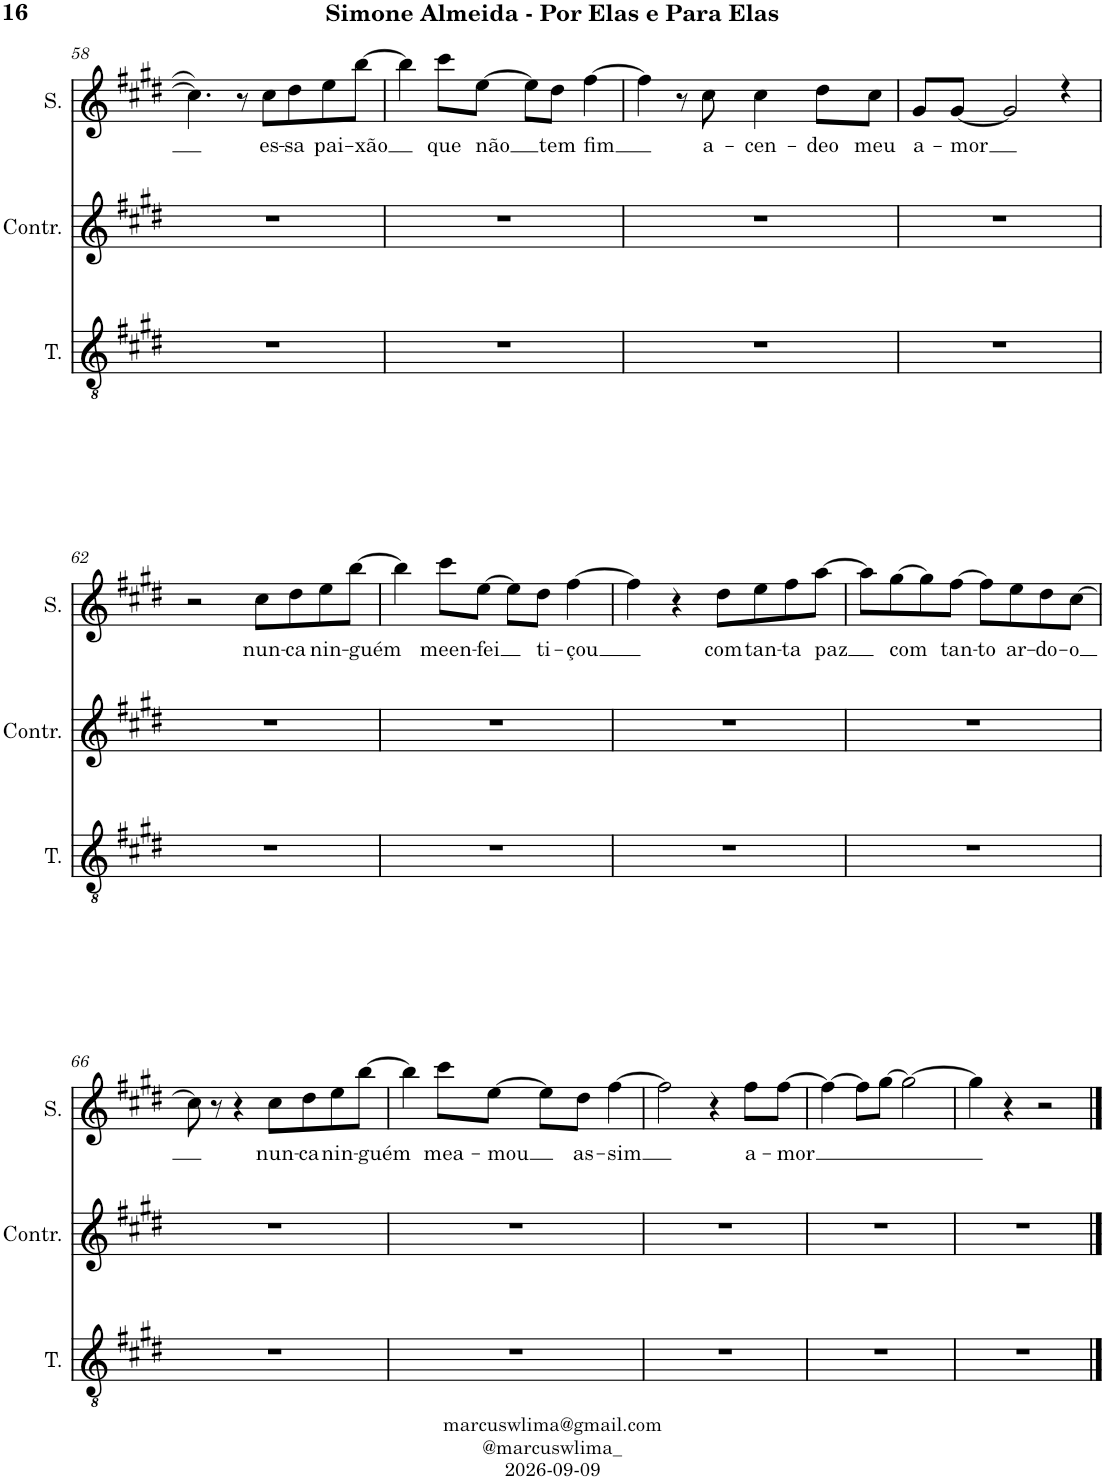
**kern	**kern	**kern	**text
*part3	*part2	*part1	*part1
*staff3	*staff2	*staff1	*staff1
*I"Tenor	*I"Contralto	*I"Soprano	*
*I'T.	*I'Contr.	*I'S.	*
!!LO:PB:g=z
*clefGv2	*clefG2	*clefG2	*
*k[f#c#g#d#]	*k[f#c#g#d#]	*k[f#c#g#d#]	*
*M4/4	*M4/4	*M4/4	*
=58	=58	=58	=58
1r	1r	4.cc#\]	.
.	.	8r	.
!	!	!	!LO:LY:b
.	.	8cc#\L	es-
!	!	!	!LO:LY:b
.	.	8dd#\	-sa
!	!	!	!LO:LY:b
.	.	8ee\	pai-
!	!	!	!LO:LY:b
.	.	[8bb\J	-xão
=59	=59	=59	=59
1r	1r	4bb\]	.
!	!	!	!LO:LY:b
.	.	8ccc#\L	que
!	!	!	!LO:LY:b
.	.	[8ee\J	não
.	.	8ee\L]	.
!	!	!	!LO:LY:b
.	.	8dd#\J	tem
!	!	!	!LO:LY:b
.	.	[4ff#\	fim
=60	=60	=60	=60
1r	1r	4ff#\]	.
.	.	8r	.
!	!	!	!LO:LY:b
.	.	8cc#\	a-
!	!	!	!LO:LY:b
.	.	4cc#\	-cen-
!	!	!	!LO:LY:b
.	.	8dd#\L	-deo
!	!	!	!LO:LY:b
.	.	8cc#\J	meu
=61	=61	=61	=61
!	!	!	!LO:LY:b
1r	1r	8g#/L	a-
!	!	!	!LO:LY:b
.	.	[8g#/J	-mor
.	.	2g#/]	.
.	.	4rdd	.
!!LO:LB:g=z
=62	=62	=62	=62
1r	1r	2r	.
!	!	!	!LO:LY:b
.	.	8cc#\L	nun-
!	!	!	!LO:LY:b
.	.	8dd#\	-ca
!	!	!	!LO:LY:b
.	.	8ee\	nin-
!	!	!	!LO:LY:b
.	.	[8bb\J	-guém
=63	=63	=63	=63
1r	1r	4bb\]	.
!	!	!	!LO:LY:b
.	.	8ccc#\L	meen-
!	!	!	!LO:LY:b
.	.	[8ee\J	-fei
.	.	8ee\L]	.
!	!	!	!LO:LY:b
.	.	8dd#\J	ti-
!	!	!	!LO:LY:b
.	.	[4ff#\	-çou
=64	=64	=64	=64
1r	1r	4ff#\]	.
.	.	4r	.
!	!	!	!LO:LY:b
.	.	8dd#\L	com
!	!	!	!LO:LY:b
.	.	8ee\	tan-
!	!	!	!LO:LY:b
.	.	8ff#\	-ta
!	!	!	!LO:LY:b
.	.	[8aa\J	paz
=65	=65	=65	=65
1r	1r	8aa\L]	.
!	!	!	!LO:LY:b
.	.	[8gg#\	com
.	.	8gg#\]	.
!	!	!	!LO:LY:b
.	.	[8ff#\J	tan-
!	!	!	!LO:LY:b
.	.	8ff#\L]	-to
!	!	!	!LO:LY:b
.	.	8ee\	ar-
!	!	!	!LO:LY:b
.	.	8dd#\	-do-
!	!	!	!LO:LY:b
.	.	[8cc#\J	-o
!!LO:LB:g=z
=66	=66	=66	=66
1r	1r	8cc#\]	.
.	.	8r	.
.	.	4r	.
!	!	!	!LO:LY:b
.	.	8cc#\L	nun-
!	!	!	!LO:LY:b
.	.	8dd#\	-ca
!	!	!	!LO:LY:b
.	.	8ee\	nin-
!	!	!	!LO:LY:b
.	.	[8bb\J	-guém
=67	=67	=67	=67
1r	1r	4bb\]	.
!	!	!	!LO:LY:b
.	.	8ccc#\L	mea-
!	!	!	!LO:LY:b
.	.	[8ee\J	-mou
.	.	8ee\L]	.
!	!	!	!LO:LY:b
.	.	8dd#\J	as-
!	!	!	!LO:LY:b
.	.	[4ff#\	-sim
=68	=68	=68	=68
1r	1r	2ff#\]	.
.	.	4r	.
!	!	!	!LO:LY:b
.	.	8ff#\L	a-
!	!	!	!LO:LY:b
.	.	[8ff#\J	-mor
=69	=69	=69	=69
1r	1r	4ff#\_	.
.	.	8ff#\L]	.
.	.	[8gg#\J	.
.	.	2gg#\_	.
=70	=70	=70	=70
1r	1r	4gg#\]	.
.	.	4r	.
.	.	2r	.
==	==	==	==
*-	*-	*-	*-
